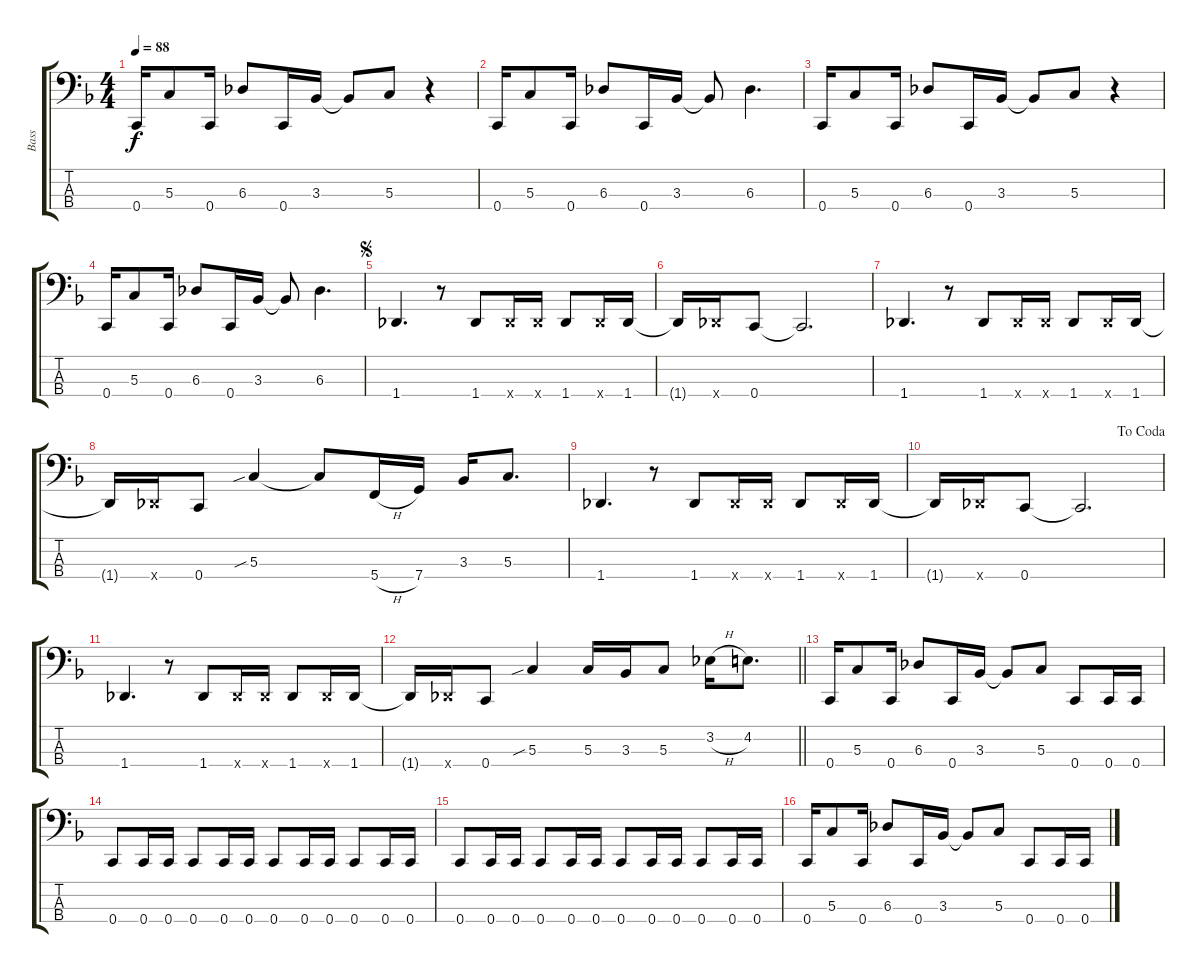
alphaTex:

\track ("Bass" "Bass") {instrument electricbasspick}
\staff {score tabs}
\tuning (F2 C2 G1 C1) {hide}
\ts (4 4)
\section ("" " ")
\tempo 88
\clef f4
\ks f
0.4.16{dy f} 5.3.8 0.4.16 6.3.8 0.4.16 3.3.16 3.3{t}.8 5.3.8 r.4 |
0.4.16 5.3.8 0.4.16 6.3.8 0.4.16 3.3.16 3.3{t}.8 6.3.4{d} |
0.4.16 5.3.8 0.4.16 6.3.8 0.4.16 3.3.16 3.3{t}.8 5.3.8 r.4 |
0.4.16 5.3.8 0.4.16 6.3.8 0.4.16 3.3.16 3.3{t}.8 6.3.4{d} |
\jump segno
1.4.4{d} r.8 1.4.8 1.4{x}.16 1.4{x}.16 1.4.8 1.4{x}.16 1.4.16 |
1.4{t}.16 1.4{x}.16 0.4.8 0.4{t}.2{d} |
1.4.4{d} r.8 1.4.8 1.4{x}.16 1.4{x}.16 1.4.8 1.4{x}.16 1.4.16 |
1.4{t}.16 1.4{x}.16 0.4.8 5.3{sib}.4 5.3{t}.8 5.4{h}.16 7.4.16 3.3.16 5.3.8{d} |
1.4.4{d} r.8 1.4.8 1.4{x}.16 1.4{x}.16 1.4.8 1.4{x}.16 1.4.16 |
\jump dacoda
1.4{t}.16 1.4{x}.16 0.4.8 0.4{t}.2{d} |
1.4.4{d} r.8 1.4.8 1.4{x}.16 1.4{x}.16 1.4.8 1.4{x}.16 1.4.16 |
\barLineRight lightlight
1.4{t}.16 1.4{x}.16 0.4.8 5.3{sib}.4 5.3.16 3.3.16 5.3.8 3.2{h}.16 4.2.8{d} |
\section ("" " ")
0.4.16 5.3.8 0.4.16 6.3.8 0.4.16 3.3.16 3.3{t}.8 5.3.8 0.4.8 0.4.16 0.4.16 |
0.4.8 0.4.16 0.4.16 0.4.8 0.4.16 0.4.16 0.4.8 0.4.16 0.4.16 0.4.8 0.4.16 0.4.16 |
0.4.8 0.4.16 0.4.16 0.4.8 0.4.16 0.4.16 0.4.8 0.4.16 0.4.16 0.4.8 0.4.16 0.4.16 |
0.4.16 5.3.8 0.4.16 6.3.8 0.4.16 3.3.16 3.3{t}.8 5.3.8 0.4.8 0.4.16 0.4.16
